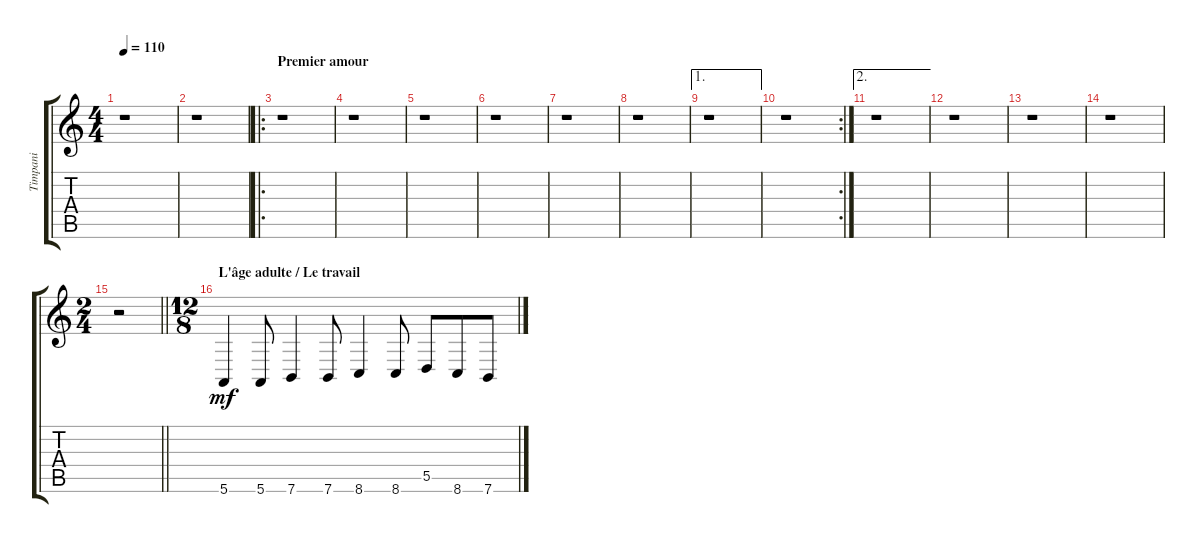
\track ("Timpani" "Timpani") {instrument timpani}
\staff {score tabs}
\tuning (E4 B3 G3 D3 A2 E2) {hide}
\ts (4 4)
\tempo 110
\clef g2
\ks c
r.1{dy f} |
r.1 |
\ro
\section ("" "Premier amour")
r.1 |
r.1 |
r.1 |
r.1 |
r.1 |
r.1 |
\ae 1
r.1 |
\rc 2
r.1 |
\ae 2
r.1 |
r.1 |
r.1 |
r.1 |
\ts (2 4)
\barLineRight lightlight
r.2 |
\ts (12 8)
\section ("" "L'âge adulte / Le travail")
5.6.4{dy mf} 5.6.8 7.6.4 7.6.8 8.6.4 8.6.8 5.5.8 8.6.8 7.6.8
